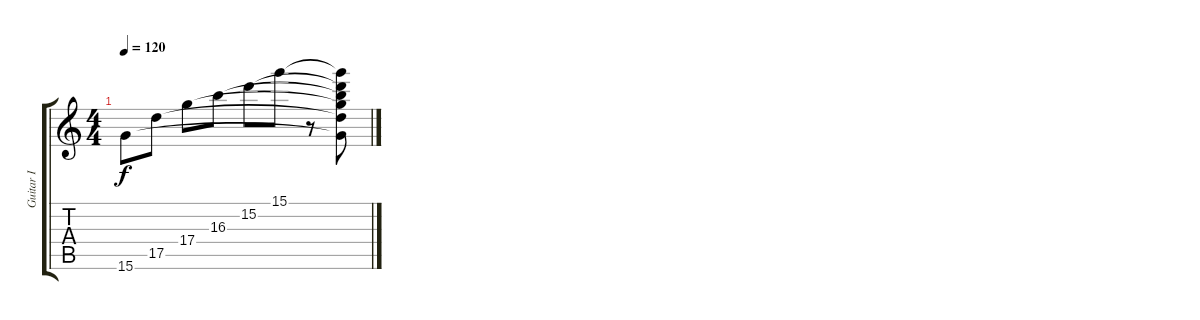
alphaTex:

\track ("Guitar I" "Guitar I") {instrument acousticguitarnylon}
\staff {score tabs}
\tuning (E4 B3 G3 D3 A2 E2) {hide}
\ts (4 4)
\tempo 120
\clef g2
\ks c
15.6.8{dy f} 17.5.8 17.4.8 16.3.8 15.2.8 15.1.8 r.8 (15.1{t} 15.2{t} 16.3{t} 17.4{t} 17.5{t} 15.6{t}).8
